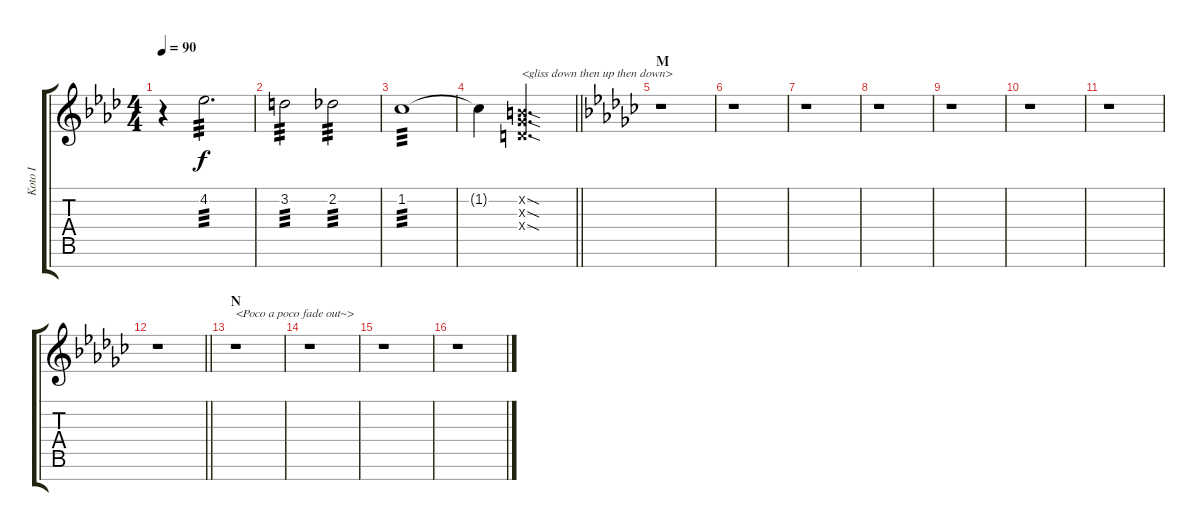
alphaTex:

\track ("Koto I" "Koto I") {instrument koto}
\staff {score tabs}
\tuning (E5 B4 G4 D4 A3 E3 B2) {hide}
\ts (4 4)
\tempo 90
\clef g2
\ks ab
r.4{dy f} 4.2.2{d tp 3} |
3.2.2{tp 3} 2.2.2{tp 3} |
1.2.1{tp 3} |
\barLineRight lightlight
1.2{t}.4 (0.2{sod x} 0.3{sod x} 0.4{sod x}).2{d txt "<gliss down then up then down>"} |
\section ("" "M")
\ks gb
r.1 |
r.1 |
r.1 |
r.1 |
r.1 |
r.1 |
r.1 |
\barLineRight lightlight
r.1 |
\section ("" "N")
r.1{txt "<Poco a poco fade out~>"} |
r.1 |
r.1 |
r.1
